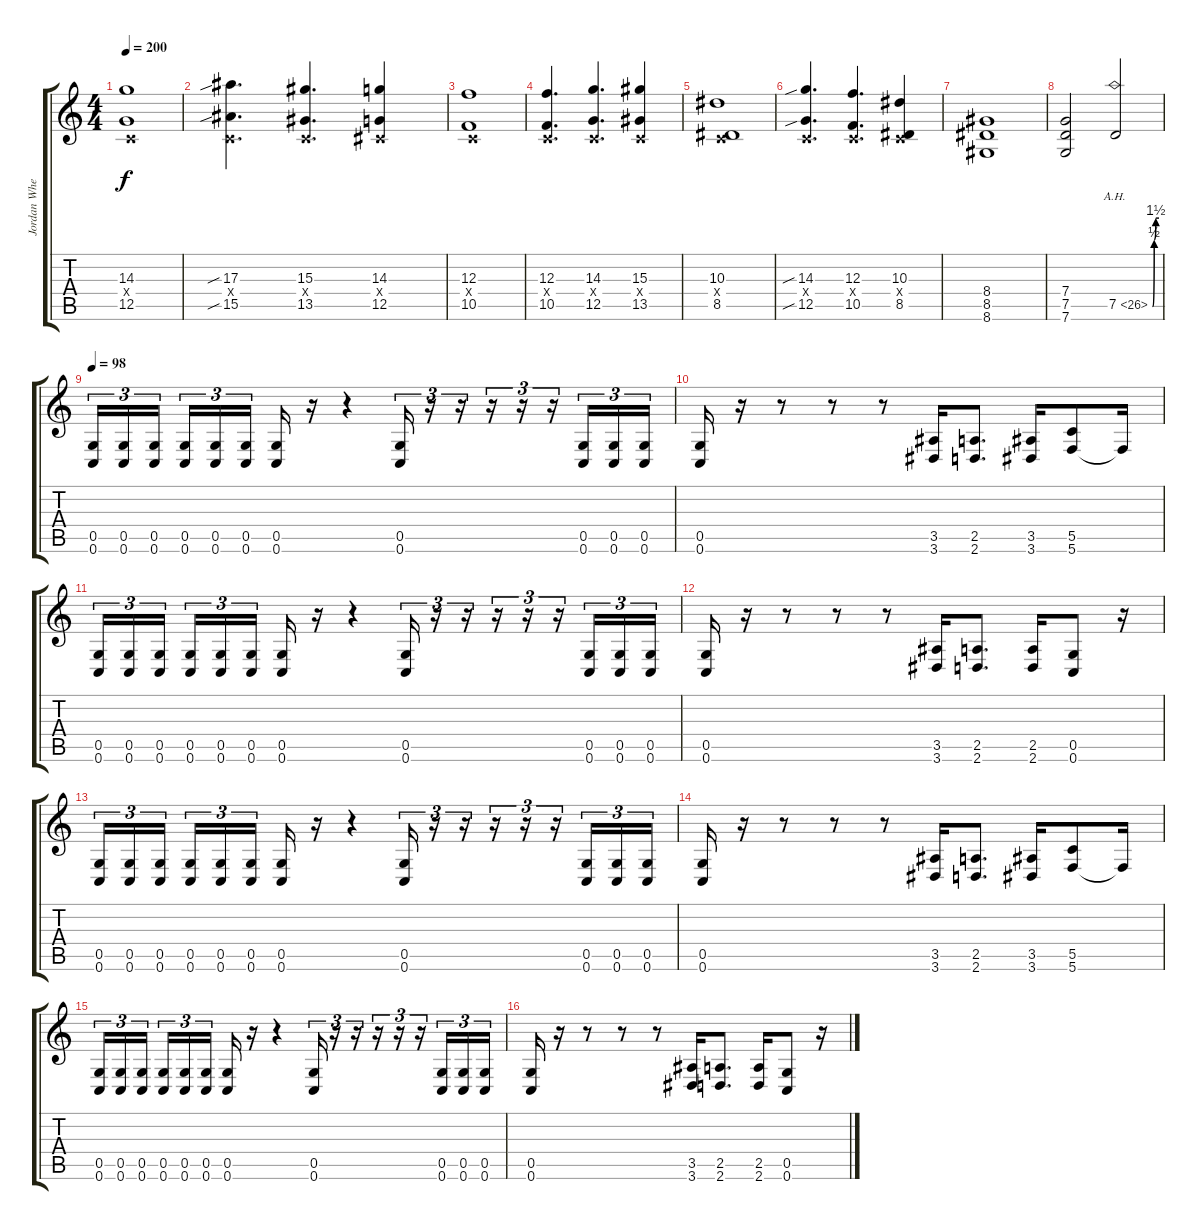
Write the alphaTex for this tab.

\track ("Jordan Whelan" "Jordan Whe") {instrument distortionguitar}
\staff {score tabs}
\tuning (D4 A4 F3 C3 G2 C2) {hide}
\ts (4 4)
\tempo 200
\clef g2
\ks c
(14.3 0.4{x} 12.5).1{dy f} |
(17.3{sib} 0.4{x} 15.5{sib}).4{d} (15.3 0.4{x} 13.5).4{d} (14.3 1.4{x} 12.5).4 |
(12.3 0.4{x} 10.5).1 |
(12.3 0.4{x} 10.5).4{d} (14.3 0.4{x} 12.5).4{d} (15.3 0.4{x} 13.5).4 |
(10.3 0.4{x} 8.5).1 |
(14.3{sib} 0.4{x} 12.5{sib}).4{d} (12.3 0.4{x} 10.5).4{d} (10.3 0.4{x} 8.5).4 |
(8.4 8.5 8.6).1 |
(7.4 7.5 7.6).2 7.5{be (custom 0 0 15 2 30 6 60 6) ah 19}.2 |
\tempo 98
(0.5 0.6).16{tu (3 2)} (0.5 0.6).16{tu (3 2)} (0.5 0.6).16{tu (3 2) beam splitsecondary} (0.5 0.6).16{tu (3 2)} (0.5 0.6).16{tu (3 2)} (0.5 0.6).16{tu (3 2)} (0.5 0.6).16 r.16 r.4 (0.5 0.6).16{tu (3 2)} r.16{tu (3 2)} r.16{tu (3 2)} r.16{tu (3 2)} r.16{tu (3 2)} r.16{tu (3 2)} (0.5 0.6).16{tu (3 2)} (0.5 0.6).16{tu (3 2)} (0.5 0.6).16{tu (3 2)} |
(0.5 0.6).16 r.16 r.8 r.8 r.8 (3.5 3.6).16 (2.5 2.6).8{d} (3.5 3.6).16 (5.5 5.6).8 5.6{t}.16 |
(0.5 0.6).16{tu (3 2)} (0.5 0.6).16{tu (3 2)} (0.5 0.6).16{tu (3 2) beam splitsecondary} (0.5 0.6).16{tu (3 2)} (0.5 0.6).16{tu (3 2)} (0.5 0.6).16{tu (3 2)} (0.5 0.6).16 r.16 r.4 (0.5 0.6).16{tu (3 2)} r.16{tu (3 2)} r.16{tu (3 2)} r.16{tu (3 2)} r.16{tu (3 2)} r.16{tu (3 2)} (0.5 0.6).16{tu (3 2)} (0.5 0.6).16{tu (3 2)} (0.5 0.6).16{tu (3 2)} |
(0.5 0.6).16 r.16 r.8 r.8 r.8 (3.5 3.6).16 (2.5 2.6).8{d} (2.5 2.6).16 (0.5 0.6).8 r.16 |
(0.5 0.6).16{tu (3 2)} (0.5 0.6).16{tu (3 2)} (0.5 0.6).16{tu (3 2) beam splitsecondary} (0.5 0.6).16{tu (3 2)} (0.5 0.6).16{tu (3 2)} (0.5 0.6).16{tu (3 2)} (0.5 0.6).16 r.16 r.4 (0.5 0.6).16{tu (3 2)} r.16{tu (3 2)} r.16{tu (3 2)} r.16{tu (3 2)} r.16{tu (3 2)} r.16{tu (3 2)} (0.5 0.6).16{tu (3 2)} (0.5 0.6).16{tu (3 2)} (0.5 0.6).16{tu (3 2)} |
(0.5 0.6).16 r.16 r.8 r.8 r.8 (3.5 3.6).16 (2.5 2.6).8{d} (3.5 3.6).16 (5.5 5.6).8 5.6{t}.16 |
(0.5 0.6).16{tu (3 2)} (0.5 0.6).16{tu (3 2)} (0.5 0.6).16{tu (3 2) beam splitsecondary} (0.5 0.6).16{tu (3 2)} (0.5 0.6).16{tu (3 2)} (0.5 0.6).16{tu (3 2)} (0.5 0.6).16 r.16 r.4 (0.5 0.6).16{tu (3 2)} r.16{tu (3 2)} r.16{tu (3 2)} r.16{tu (3 2)} r.16{tu (3 2)} r.16{tu (3 2)} (0.5 0.6).16{tu (3 2)} (0.5 0.6).16{tu (3 2)} (0.5 0.6).16{tu (3 2)} |
(0.5 0.6).16 r.16 r.8 r.8 r.8 (3.5 3.6).16 (2.5 2.6).8{d} (2.5 2.6).16 (0.5 0.6).8 r.16
